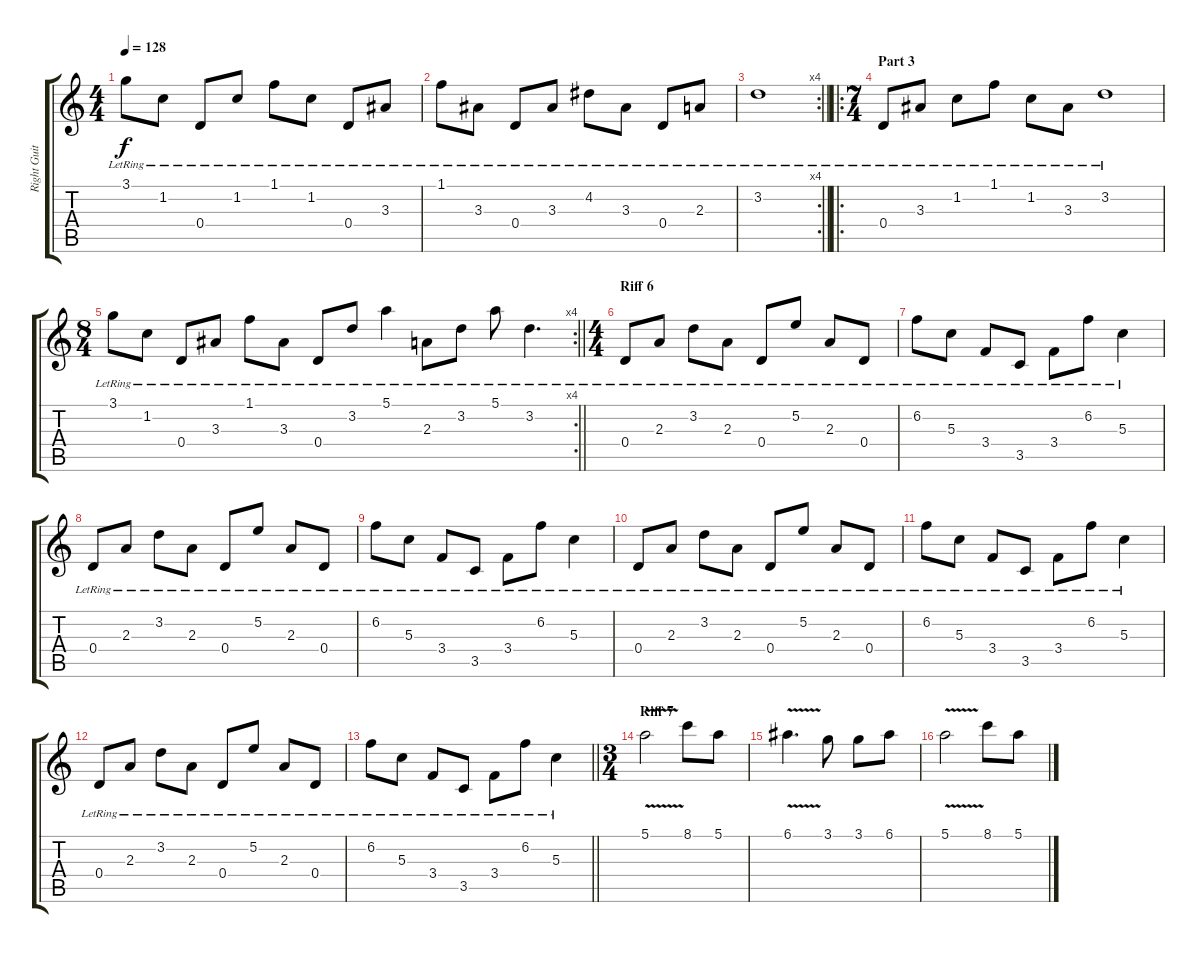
\track ("Right Guitar" "Right Guit") {instrument electricguitarjazz}
\staff {score tabs}
\tuning (E4 B3 G3 D3 A2 E2) {hide}
\ts (4 4)
\tempo 128
\clef g2
\ks c
3.1{lr}.8{dy f} 1.2{lr}.8 0.4{lr}.8 1.2{lr}.8 1.1{lr}.8 1.2{lr}.8 0.4{lr}.8 3.3{lr}.8 |
1.1{lr}.8 3.3{lr}.8 0.4{lr}.8 3.3{lr}.8 4.2{lr}.8 3.3{lr}.8 0.4{lr}.8 2.3{lr}.8 |
\rc 4
\barLineRight lightlight
3.2{lr}.1 |
\ro
\ts (7 4)
\section ("" "Part 3")
0.4{lr}.8 3.3{lr}.8 1.2{lr}.8 1.1{lr}.8 1.2{lr}.8 3.3{lr}.8 3.2{lr}.1 |
\rc 4
\ts (8 4)
\barLineRight lightlight
3.1{lr}.8 1.2{lr}.8 0.4{lr}.8 3.3{lr}.8 1.1{lr}.8 3.3{lr}.8 0.4{lr}.8 3.2{lr}.8 5.1{lr}.4 2.3{lr}.8 3.2{lr}.8 5.1{lr}.8 3.2{lr}.4{d} |
\ts (4 4)
\section ("" "Riff 6")
0.4{lr}.8{instrument distortionguitar} 2.3{lr}.8 3.2{lr}.8 2.3{lr}.8 0.4{lr}.8 5.2{lr}.8 2.3{lr}.8 0.4{lr}.8 |
6.2{lr}.8 5.3{lr}.8 3.4{lr}.8 3.5{lr}.8 3.4{lr}.8 6.2{lr}.8 5.3{lr}.4 |
0.4{lr}.8 2.3{lr}.8 3.2{lr}.8 2.3{lr}.8 0.4{lr}.8 5.2{lr}.8 2.3{lr}.8 0.4{lr}.8 |
6.2{lr}.8 5.3{lr}.8 3.4{lr}.8 3.5{lr}.8 3.4{lr}.8 6.2{lr}.8 5.3{lr}.4 |
0.4{lr}.8 2.3{lr}.8 3.2{lr}.8 2.3{lr}.8 0.4{lr}.8 5.2{lr}.8 2.3{lr}.8 0.4{lr}.8 |
6.2{lr}.8 5.3{lr}.8 3.4{lr}.8 3.5{lr}.8 3.4{lr}.8 6.2{lr}.8 5.3{lr}.4 |
0.4{lr}.8 2.3{lr}.8 3.2{lr}.8 2.3{lr}.8 0.4{lr}.8 5.2{lr}.8 2.3{lr}.8 0.4{lr}.8 |
\barLineRight lightlight
6.2{lr}.8 5.3{lr}.8 3.4{lr}.8 3.5{lr}.8 3.4{lr}.8 6.2{lr}.8 5.3{lr}.4 |
\ts (3 4)
\section ("" "Riff 7")
5.1{v}.2 8.1.8 5.1.8 |
6.1{v}.4{d} 3.1.8 3.1.8 6.1.8 |
5.1{v}.2 8.1.8 5.1.8
